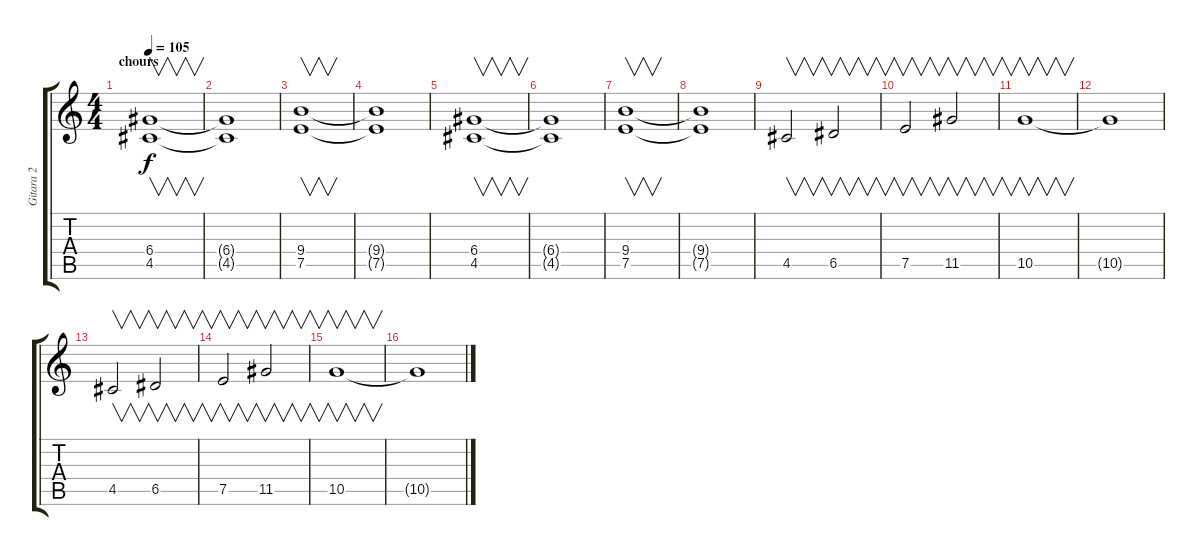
\track ("Gitara 2" "Gitara 2") {instrument distortionguitar}
\staff {score tabs}
\tuning (E4 B3 G3 D3 A2 E2) {hide}
\ts (4 4)
\section ("" "chours")
\tempo 105
\clef g2
\ks c
(6.4 4.5).1{v dy f} |
(6.4{t} 4.5{t}).1 |
(9.4 7.5).1{v} |
(9.4{t} 7.5{t}).1 |
(6.4 4.5).1{v} |
(6.4{t} 4.5{t}).1 |
(9.4 7.5).1{v} |
(9.4{t} 7.5{t}).1 |
4.5.2{v} 6.5.2{v} |
7.5.2{v} 11.5.2{v} |
10.5.1{v} |
10.5{t}.1 |
4.5.2{v} 6.5.2{v} |
7.5.2{v} 11.5.2{v} |
10.5.1{v} |
10.5{t}.1
